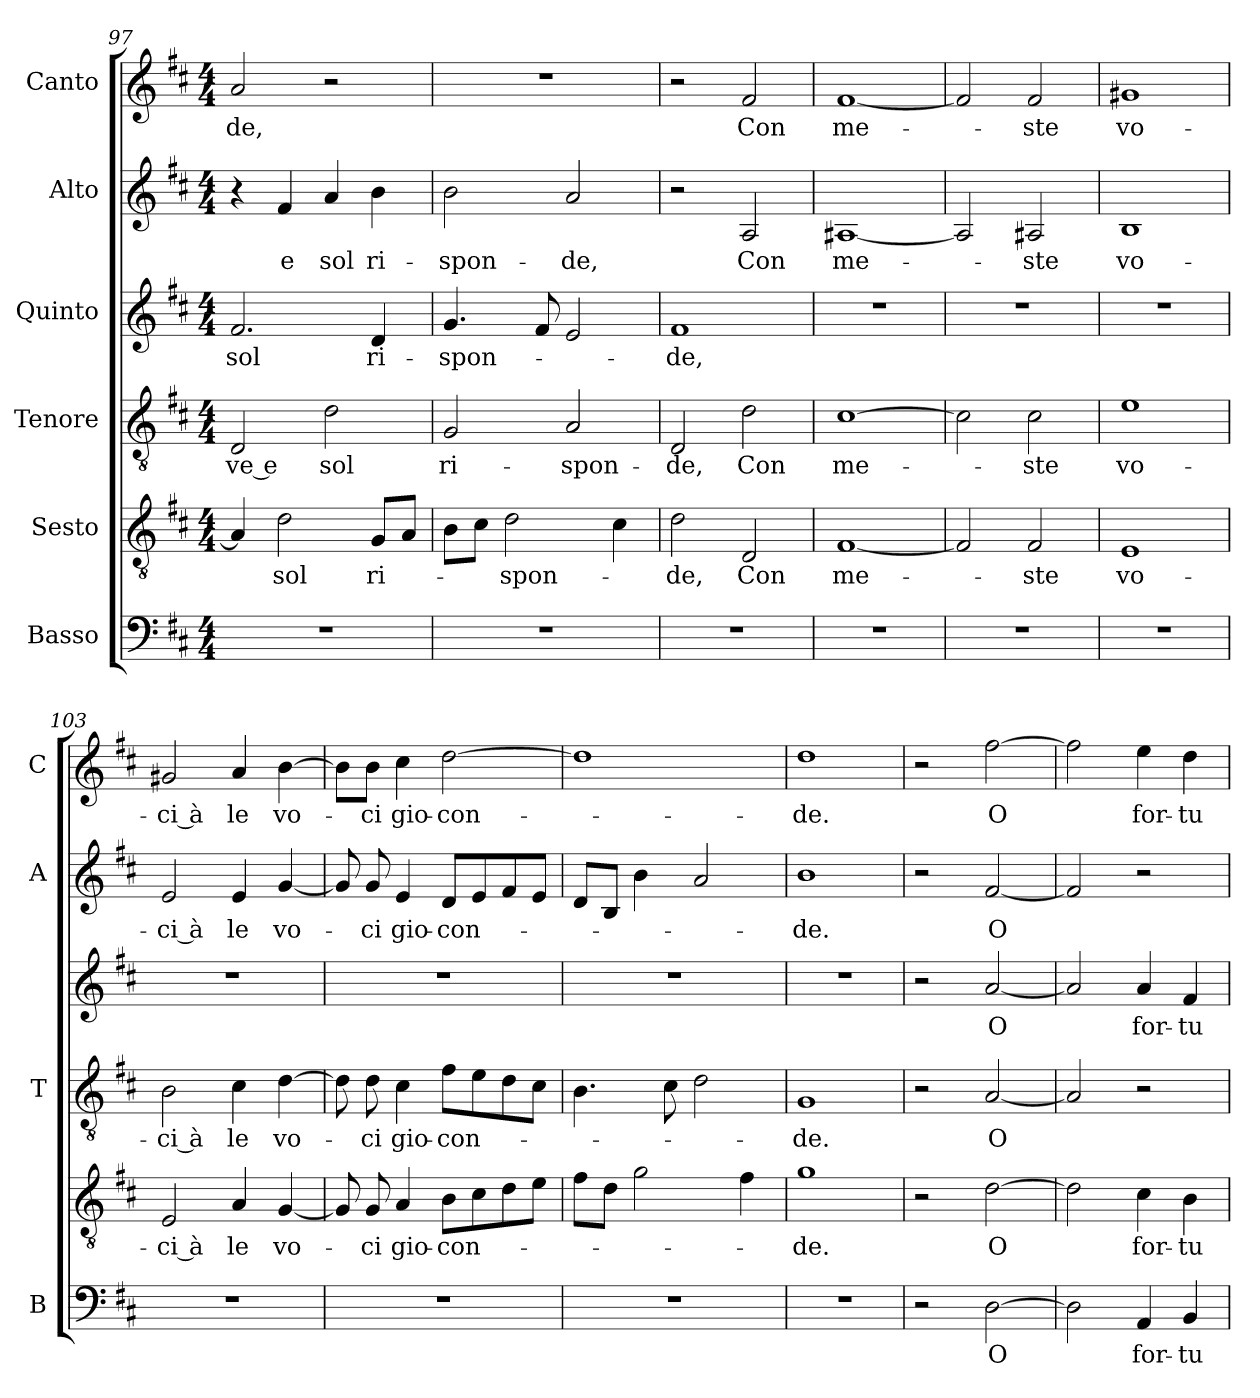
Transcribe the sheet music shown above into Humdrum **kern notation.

**kern	**text	**kern	**text	**kern	**text	**kern	**text	**kern	**text	**kern	**text
*part6	*part6	*part5	*part5	*part4	*part4	*part3	*part3	*part2	*part2	*part1	*part1
*staff6	*staff6	*staff5	*staff5	*staff4	*staff4	*staff3	*staff3	*staff2	*staff2	*staff1	*staff1
*I"Basso	*	*I"Sesto	*	*I"Tenore	*	*I"Quinto	*	*I"Alto	*	*I"Canto	*
*I'B	*	*	*	*I'T	*	*	*	*I'A	*	*I'C	*
*clefF4	*	*clefGv2	*	*clefGv2	*	*clefG2	*	*clefG2	*	*clefG2	*
*k[f#c#]	*	*k[f#c#]	*	*k[f#c#]	*	*k[f#c#]	*	*k[f#c#]	*	*k[f#c#]	*
*D:	*	*D:	*	*D:	*	*D:	*	*D:	*	*D:	*
*M4/4	*	*M4/4	*	*M4/4	*	*M4/4	*	*M4/4	*	*M4/4	*
=97	=97	=97	=97	=97	=97	=97	=97	=97	=97	=97	=97
!	!	!	!	!	!LO:LY:b	!	!LO:LY:b	!	!	!	!LO:LY:b
1r	.	4A/]	.	2D/	-ve e	2.f#/	sol	4r	.	2a/	-de,
!	!	!	!LO:LY:b	!	!	!	!	!	!LO:LY:b	!	!
.	.	2d\	sol	.	.	.	.	4f#/	e	.	.
!	!	!	!	!	!LO:LY:b	!	!	!	!LO:LY:b	!	!
.	.	.	.	2d\	sol	.	.	4a/	sol	2r	.
!	!	!	!LO:LY:b	!	!	!	!LO:LY:b	!	!LO:LY:b	!	!
.	.	8G/L	ri-	.	.	4d/	ri-	4b\	ri-	.	.
.	.	8A/J	.	.	.	.	.	.	.	.	.
=98	=98	=98	=98	=98	=98	=98	=98	=98	=98	=98	=98
!	!	!	!	!	!LO:LY:b	!	!LO:LY:b	!	!LO:LY:b	!	!
1r	.	8B\L	.	2G/	ri-	4.g/	-spon-	2b\	-spon-	1r	.
.	.	8c#\J	.	.	.	.	.	.	.	.	.
!	!	!	!LO:LY:b	!	!	!	!	!	!	!	!
.	.	2d\	-spon-	.	.	.	.	.	.	.	.
.	.	.	.	.	.	8f#/	.	.	.	.	.
!	!	!	!	!	!LO:LY:b	!	!	!	!LO:LY:b	!	!
.	.	.	.	2A/	-spon-	2e/	.	2a/	-de,	.	.
.	.	4c#\	.	.	.	.	.	.	.	.	.
!!LO:LB:g=z
=99	=99	=99	=99	=99	=99	=99	=99	=99	=99	=99	=99
!	!	!	!LO:LY:b	!	!LO:LY:b	!	!LO:LY:b	!	!	!	!
1r	.	2d\	-de,	2D/	-de,	1f#	-de,	2r	.	2r	.
!	!	!	!LO:LY:b	!	!LO:LY:b	!	!	!	!LO:LY:b	!	!LO:LY:b
.	.	2D/	Con	2d\	Con	.	.	2A/	Con	2f#/	Con
=100	=100	=100	=100	=100	=100	=100	=100	=100	=100	=100	=100
!	!	!	!LO:LY:b	!	!LO:LY:b	!	!	!	!LO:LY:b	!	!LO:LY:b
1r	.	[1F#	me-	[1c#	me-	1r	.	[1A#X	me-	[1f#	me-
=101	=101	=101	=101	=101	=101	=101	=101	=101	=101	=101	=101
1r	.	2F#/]	.	2c#\]	.	1r	.	2A#/]	.	2f#/]	.
!	!	!	!LO:LY:b	!	!LO:LY:b	!	!	!	!LO:LY:b	!	!LO:LY:b
.	.	2F#/	-ste	2c#\	-ste	.	.	2A#X/	-ste	2f#/	-ste
=102	=102	=102	=102	=102	=102	=102	=102	=102	=102	=102	=102
!	!	!	!LO:LY:b	!	!LO:LY:b	!	!	!	!LO:LY:b	!	!LO:LY:b
1r	.	1E	vo-	1e	vo-	1r	.	1B	vo-	1g#X	vo-
=103	=103	=103	=103	=103	=103	=103	=103	=103	=103	=103	=103
!	!	!	!LO:LY:b	!	!LO:LY:b	!	!	!	!LO:LY:b	!	!LO:LY:b
1r	.	2E/	-ci à	2B\	-ci à	1r	.	2e/	-ci à	2g#X/	-ci à
!	!	!	!LO:LY:b	!	!LO:LY:b	!	!	!	!LO:LY:b	!	!LO:LY:b
.	.	4A/	le	4c#\	le	.	.	4e/	le	4a/	le
!	!	!	!LO:LY:b	!	!LO:LY:b	!	!	!	!LO:LY:b	!	!LO:LY:b
.	.	[4G/	vo-	[4d\	vo-	.	.	[4g/	vo-	[4b\	vo-
=104	=104	=104	=104	=104	=104	=104	=104	=104	=104	=104	=104
1r	.	8G/]	.	8d\]	.	1r	.	8g/]	.	8b\L]	.
!	!	!	!LO:LY:b	!	!LO:LY:b	!	!	!	!LO:LY:b	!	!LO:LY:b
.	.	8G/	-ci	8d\	-ci	.	.	8g/	-ci	8b\J	-ci
!	!	!	!LO:LY:b	!	!LO:LY:b	!	!	!	!LO:LY:b	!	!LO:LY:b
.	.	4A/	gio-	4c#\	gio-	.	.	4e/	gio-	4cc#\	gio-
!	!	!	!LO:LY:b	!	!LO:LY:b	!	!	!	!LO:LY:b	!	!LO:LY:b
.	.	8B\L	-con-	8f#\L	-con-	.	.	8d/L	-con-	[2dd\	-con-
.	.	8c#\	.	8e\	.	.	.	8e/	.	.	.
.	.	8d\	.	8d\	.	.	.	8f#/	.	.	.
.	.	8e\J	.	8c#\J	.	.	.	8e/J	.	.	.
=105	=105	=105	=105	=105	=105	=105	=105	=105	=105	=105	=105
1r	.	8f#\L	.	4.B\	.	1r	.	8d/L	.	1dd]	.
.	.	8d\J	.	.	.	.	.	8B/J	.	.	.
.	.	2g\	.	.	.	.	.	4b\	.	.	.
.	.	.	.	8c#\	.	.	.	.	.	.	.
.	.	.	.	2d\	.	.	.	2a/	.	.	.
.	.	4f#\	.	.	.	.	.	.	.	.	.
=106	=106	=106	=106	=106	=106	=106	=106	=106	=106	=106	=106
!	!	!	!LO:LY:b	!	!LO:LY:b	!	!	!	!LO:LY:b	!	!LO:LY:b
1r	.	1g	-de.	1G	-de.	1r	.	1b	-de.	1dd	-de.
=107	=107	=107	=107	=107	=107	=107	=107	=107	=107	=107	=107
2r	.	2r	.	2r	.	2r	.	2r	.	2r	.
!	!LO:LY:b	!	!LO:LY:b	!	!LO:LY:b	!	!LO:LY:b	!	!LO:LY:b	!	!LO:LY:b
[2D\	O	[2d\	O	[2A/	O	[2a/	O	[2f#/	O	[2ff#\	O
=108	=108	=108	=108	=108	=108	=108	=108	=108	=108	=108	=108
2D\]	.	2d\]	.	2A/]	.	2a/]	.	2f#/]	.	2ff#\]	.
!	!LO:LY:b	!	!LO:LY:b	!	!	!	!LO:LY:b	!	!	!	!LO:LY:b
4AA/	for-	4c#\	for-	2r	.	4a/	for-	2r	.	4ee\	for-
!	!LO:LY:b	!	!LO:LY:b	!	!	!	!LO:LY:b	!	!	!	!LO:LY:b
4BB/	-tu-	4B\	-tu-	.	.	4f#/	-tu-	.	.	4dd\	-tu-
=	=	=	=	=	=	=	=	=	=	=	=
*-	*-	*-	*-	*-	*-	*-	*-	*-	*-	*-	*-
